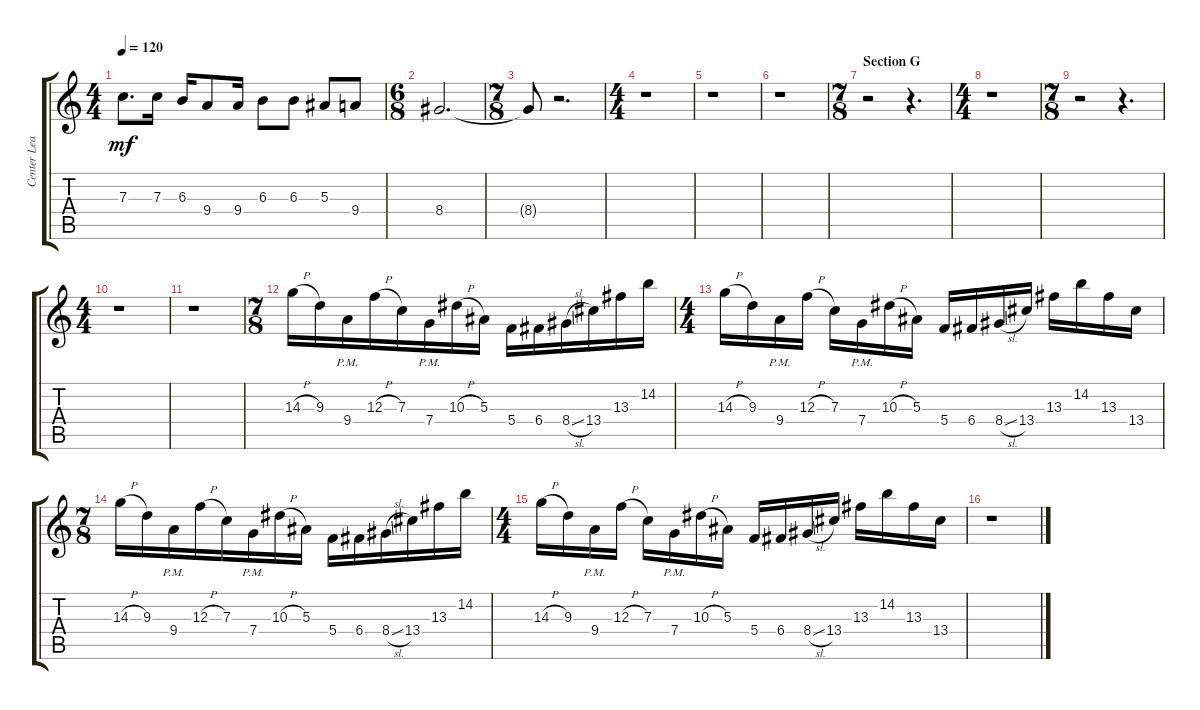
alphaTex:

\track ("Center Lead 2" "Center Lea") {instrument overdrivenguitar}
\staff {score tabs}
\tuning (D4 A3 F3 C3 G2 C2) {hide}
\ts (4 4)
\tempo 120
\clef g2
\ks aminor
7.3.8{d dy mf} 7.3.16 6.3.16 9.4.8 9.4.16 6.3.8 6.3.8 5.3.8 9.4.8 |
\ts (6 8)
8.4.2{d} |
\ts (7 8)
8.4{t}.8 r.2{d} |
\ts (4 4)
r.1 |
r.1 |
r.1 |
\ts (7 8)
\section ("" "Section G")
r.2 r.4{d} |
\ts (4 4)
r.1 |
\ts (7 8)
r.2 r.4{d} |
\ts (4 4)
r.1 |
r.1 |
\ts (7 8)
14.3{h}.16 9.3.16 9.4{pm}.16 12.3{h}.16 7.3.16 7.4{pm}.16 10.3{h}.16 5.3.16 5.4.16 6.4.16 8.4{sl}.16 13.4.16 13.3.16 14.2.16 |
\ts (4 4)
14.3{h}.16 9.3.16 9.4{pm}.16 12.3{h}.16 7.3.16 7.4{pm}.16 10.3{h}.16 5.3.16 5.4.16 6.4.16 8.4{sl}.16 13.4.16 13.3.16 14.2.16 13.3.16 13.4.16 |
\ts (7 8)
14.3{h}.16 9.3.16 9.4{pm}.16 12.3{h}.16 7.3.16 7.4{pm}.16 10.3{h}.16 5.3.16 5.4.16 6.4.16 8.4{sl}.16 13.4.16 13.3.16 14.2.16 |
\ts (4 4)
14.3{h}.16 9.3.16 9.4{pm}.16 12.3{h}.16 7.3.16 7.4{pm}.16 10.3{h}.16 5.3.16 5.4.16 6.4.16 8.4{sl}.16 13.4.16 13.3.16 14.2.16 13.3.16 13.4.16 |
r.1
